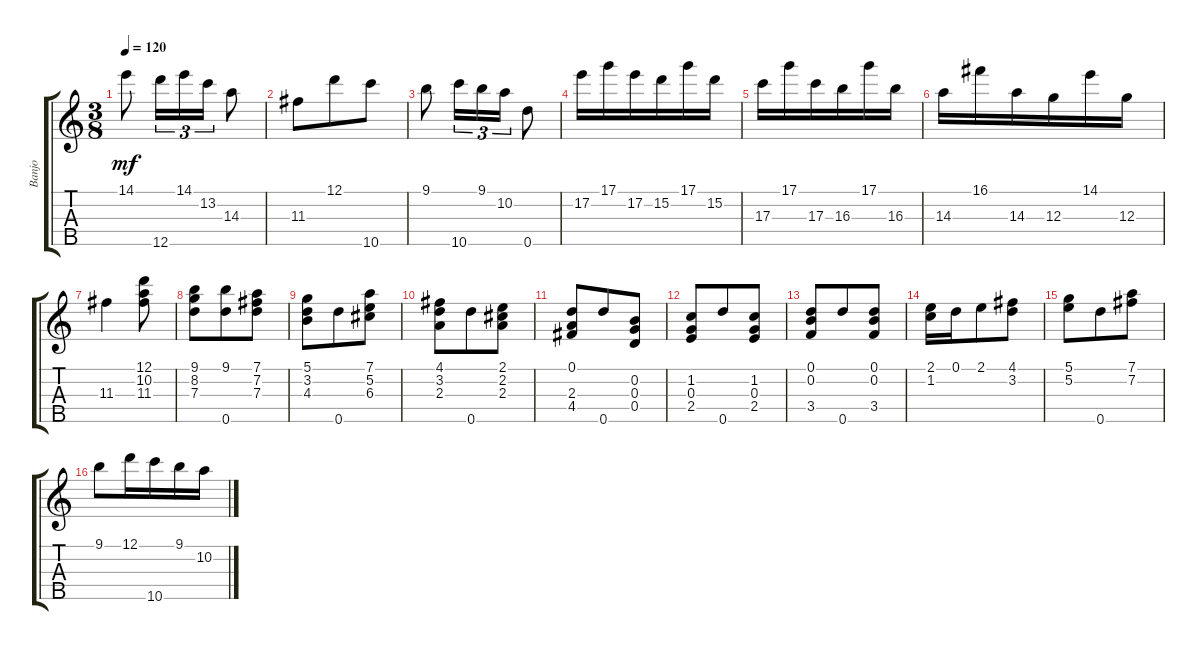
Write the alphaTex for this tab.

\track ("Banjo" "Banjo") {instrument banjo}
\staff {score tabs}
\tuning (D4 B3 G3 D3 D4) {hide}
\displaytranspose 12
\ts (3 8)
\tempo 120
\clef g2
\ks c
14.1.8{dy mf} 12.5.16{tu (3 2)} 14.1.16{tu (3 2)} 13.2.16{tu (3 2)} 14.3.8 |
11.3.8 12.1.8 10.5.8 |
9.1.8 10.5.16{tu (3 2)} 9.1.16{tu (3 2)} 10.2.16{tu (3 2)} 0.5.8 |
17.2.16 17.1.16 17.2.16 15.2.16 17.1.16 15.2.16 |
17.3.16 17.1.16 17.3.16 16.3.16 17.1.16 16.3.16 |
14.3.16 16.1.16 14.3.16 12.3.16 14.1.16 12.3.16 |
11.3.4 (12.1 10.2 11.3).8 |
(9.1 8.2 7.3).8 (9.1 0.5).8 (7.1 7.2 7.3).8 |
(5.1 3.2 4.3).8 0.5.8 (7.1 5.2 6.3).8 |
(4.1 3.2 2.3).8 0.5.8 (2.1 2.2 2.3).8 |
(0.1 2.3 4.4).8 0.5.8 (0.2 0.3 0.4).8 |
(1.2 0.3 2.4).8 0.5.8 (1.2 0.3 2.4).8 |
(0.1 0.2 3.4).8 0.5.8 (0.1 0.2 3.4).8 |
(2.1 1.2).16 0.1.16 2.1.8 (4.1 3.2).8 |
(5.1 5.2).8 0.5.8 (7.1 7.2).8 |
9.1.8 12.1.16 10.5.16 9.1.16 10.2.16
